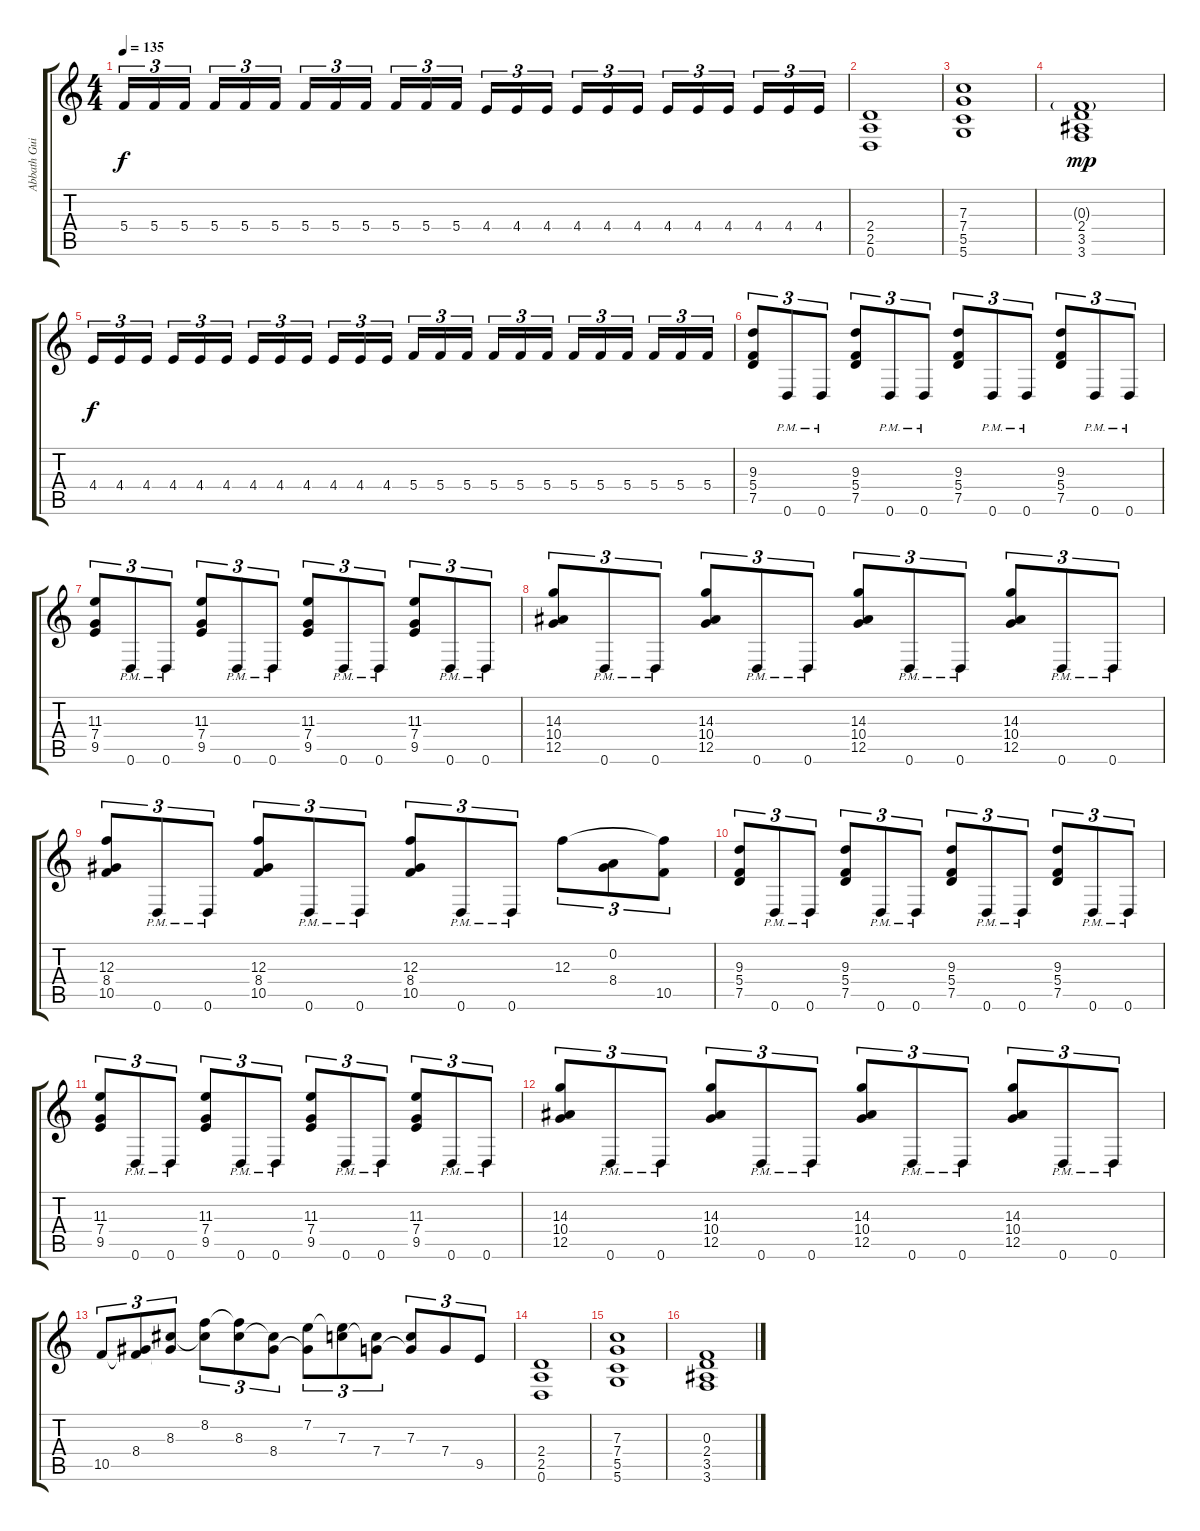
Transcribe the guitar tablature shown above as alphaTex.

\track ("Abbath Guitar 2" "Abbath Gui") {instrument distortionguitar}
\staff {score tabs}
\tuning (D4 A3 F3 C3 G2 D2) {hide}
\ts (4 4)
\tempo 135
\clef g2
\ks c
5.4.16{tu (3 2) dy f} 5.4.16{tu (3 2)} 5.4.16{tu (3 2) beam splitsecondary} 5.4.16{tu (3 2)} 5.4.16{tu (3 2)} 5.4.16{tu (3 2)} 5.4.16{tu (3 2)} 5.4.16{tu (3 2)} 5.4.16{tu (3 2) beam splitsecondary} 5.4.16{tu (3 2)} 5.4.16{tu (3 2)} 5.4.16{tu (3 2)} 4.4.16{tu (3 2)} 4.4.16{tu (3 2)} 4.4.16{tu (3 2) beam splitsecondary} 4.4.16{tu (3 2)} 4.4.16{tu (3 2)} 4.4.16{tu (3 2)} 4.4.16{tu (3 2)} 4.4.16{tu (3 2)} 4.4.16{tu (3 2) beam splitsecondary} 4.4.16{tu (3 2)} 4.4.16{tu (3 2)} 4.4.16{tu (3 2)} |
(2.4 2.5 0.6).1 |
(7.3 7.4 5.5 5.6).1 |
(0.3{g} 2.4 3.5 3.6).1{dy mp} |
4.4.16{tu (3 2) dy f} 4.4.16{tu (3 2)} 4.4.16{tu (3 2) beam splitsecondary} 4.4.16{tu (3 2)} 4.4.16{tu (3 2)} 4.4.16{tu (3 2)} 4.4.16{tu (3 2)} 4.4.16{tu (3 2)} 4.4.16{tu (3 2) beam splitsecondary} 4.4.16{tu (3 2)} 4.4.16{tu (3 2)} 4.4.16{tu (3 2)} 5.4.16{tu (3 2)} 5.4.16{tu (3 2)} 5.4.16{tu (3 2) beam splitsecondary} 5.4.16{tu (3 2)} 5.4.16{tu (3 2)} 5.4.16{tu (3 2)} 5.4.16{tu (3 2)} 5.4.16{tu (3 2)} 5.4.16{tu (3 2) beam splitsecondary} 5.4.16{tu (3 2)} 5.4.16{tu (3 2)} 5.4.16{tu (3 2)} |
(9.3 5.4 7.5).8{tu (3 2)} 0.6{pm}.8{tu (3 2)} 0.6{pm}.8{tu (3 2)} (9.3 5.4 7.5).8{tu (3 2)} 0.6{pm}.8{tu (3 2)} 0.6{pm}.8{tu (3 2)} (9.3 5.4 7.5).8{tu (3 2)} 0.6{pm}.8{tu (3 2)} 0.6{pm}.8{tu (3 2)} (9.3 5.4 7.5).8{tu (3 2)} 0.6{pm}.8{tu (3 2)} 0.6{pm}.8{tu (3 2)} |
(11.3 7.4 9.5).8{tu (3 2)} 0.6{pm}.8{tu (3 2)} 0.6{pm}.8{tu (3 2)} (11.3 7.4 9.5).8{tu (3 2)} 0.6{pm}.8{tu (3 2)} 0.6{pm}.8{tu (3 2)} (11.3 7.4 9.5).8{tu (3 2)} 0.6{pm}.8{tu (3 2)} 0.6{pm}.8{tu (3 2)} (11.3 7.4 9.5).8{tu (3 2)} 0.6{pm}.8{tu (3 2)} 0.6{pm}.8{tu (3 2)} |
(14.3 10.4 12.5).8{tu (3 2)} 0.6{pm}.8{tu (3 2)} 0.6{pm}.8{tu (3 2)} (14.3 10.4 12.5).8{tu (3 2)} 0.6{pm}.8{tu (3 2)} 0.6{pm}.8{tu (3 2)} (14.3 10.4 12.5).8{tu (3 2)} 0.6{pm}.8{tu (3 2)} 0.6{pm}.8{tu (3 2)} (14.3 10.4 12.5).8{tu (3 2)} 0.6{pm}.8{tu (3 2)} 0.6{pm}.8{tu (3 2)} |
(12.3 8.4 10.5).8{tu (3 2)} 0.6{pm}.8{tu (3 2)} 0.6{pm}.8{tu (3 2)} (12.3 8.4 10.5).8{tu (3 2)} 0.6{pm}.8{tu (3 2)} 0.6{pm}.8{tu (3 2)} (12.3 8.4 10.5).8{tu (3 2)} 0.6{pm}.8{tu (3 2)} 0.6{pm}.8{tu (3 2)} 12.3.8{tu (3 2)} (0.2 8.4).8{tu (3 2)} (12.3{t} 10.5).8{tu (3 2)} |
(9.3 5.4 7.5).8{tu (3 2)} 0.6{pm}.8{tu (3 2)} 0.6{pm}.8{tu (3 2)} (9.3 5.4 7.5).8{tu (3 2)} 0.6{pm}.8{tu (3 2)} 0.6{pm}.8{tu (3 2)} (9.3 5.4 7.5).8{tu (3 2)} 0.6{pm}.8{tu (3 2)} 0.6{pm}.8{tu (3 2)} (9.3 5.4 7.5).8{tu (3 2)} 0.6{pm}.8{tu (3 2)} 0.6{pm}.8{tu (3 2)} |
(11.3 7.4 9.5).8{tu (3 2)} 0.6{pm}.8{tu (3 2)} 0.6{pm}.8{tu (3 2)} (11.3 7.4 9.5).8{tu (3 2)} 0.6{pm}.8{tu (3 2)} 0.6{pm}.8{tu (3 2)} (11.3 7.4 9.5).8{tu (3 2)} 0.6{pm}.8{tu (3 2)} 0.6{pm}.8{tu (3 2)} (11.3 7.4 9.5).8{tu (3 2)} 0.6{pm}.8{tu (3 2)} 0.6{pm}.8{tu (3 2)} |
(14.3 10.4 12.5).8{tu (3 2)} 0.6{pm}.8{tu (3 2)} 0.6{pm}.8{tu (3 2)} (14.3 10.4 12.5).8{tu (3 2)} 0.6{pm}.8{tu (3 2)} 0.6{pm}.8{tu (3 2)} (14.3 10.4 12.5).8{tu (3 2)} 0.6{pm}.8{tu (3 2)} 0.6{pm}.8{tu (3 2)} (14.3 10.4 12.5).8{tu (3 2)} 0.6{pm}.8{tu (3 2)} 0.6{pm}.8{tu (3 2)} |
10.5.8{tu (3 2)} (8.4 10.5{t}).8{tu (3 2)} (8.3 8.4{t}).8{tu (3 2)} (8.2 8.3{t}).8{tu (3 2)} (8.2{t} 8.3).8{tu (3 2)} (8.3{t} 8.4).8{tu (3 2)} (7.2 8.4{t}).8{tu (3 2)} (7.2{t} 7.3).8{tu (3 2)} (7.3{t} 7.4).8{tu (3 2)} (7.3 7.4{t}).8{tu (3 2)} 7.4.8{tu (3 2)} 9.5.8{tu (3 2)} |
(2.4 2.5 0.6).1 |
(7.3 7.4 5.5 5.6).1 |
(0.3 2.4 3.5 3.6).1
